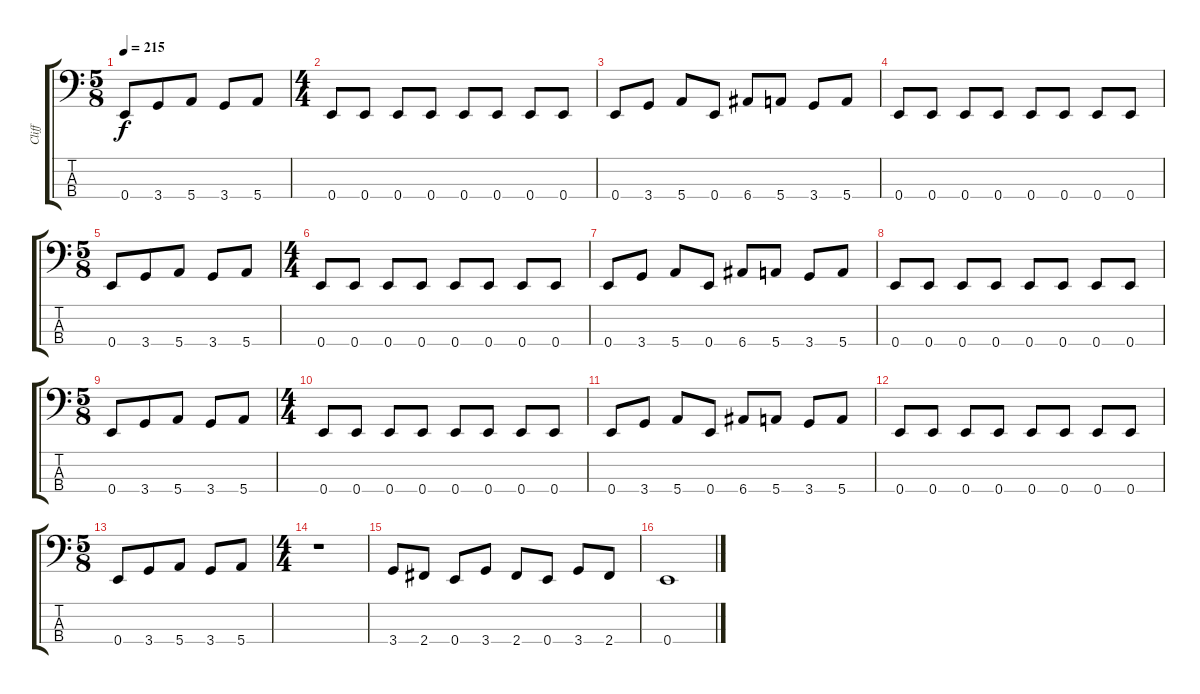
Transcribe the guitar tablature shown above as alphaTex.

\track ("Cliff" "Cliff") {instrument electricbassfinger}
\staff {score tabs}
\tuning (G2 D2 A1 E1) {hide}
\ts (5 8)
\tempo 215
\clef f4
\ks c
0.4.8{dy f} 3.4.8 5.4.8 3.4.8 5.4.8 |
\ts (4 4)
0.4.8 0.4.8 0.4.8 0.4.8 0.4.8 0.4.8 0.4.8 0.4.8 |
0.4.8 3.4.8 5.4.8 0.4.8 6.4.8 5.4.8 3.4.8 5.4.8 |
0.4.8 0.4.8 0.4.8 0.4.8 0.4.8 0.4.8 0.4.8 0.4.8 |
\ts (5 8)
0.4.8 3.4.8 5.4.8 3.4.8 5.4.8 |
\ts (4 4)
0.4.8 0.4.8 0.4.8 0.4.8 0.4.8 0.4.8 0.4.8 0.4.8 |
0.4.8 3.4.8 5.4.8 0.4.8 6.4.8 5.4.8 3.4.8 5.4.8 |
0.4.8 0.4.8 0.4.8 0.4.8 0.4.8 0.4.8 0.4.8 0.4.8 |
\ts (5 8)
0.4.8 3.4.8 5.4.8 3.4.8 5.4.8 |
\ts (4 4)
0.4.8 0.4.8 0.4.8 0.4.8 0.4.8 0.4.8 0.4.8 0.4.8 |
0.4.8 3.4.8 5.4.8 0.4.8 6.4.8 5.4.8 3.4.8 5.4.8 |
0.4.8 0.4.8 0.4.8 0.4.8 0.4.8 0.4.8 0.4.8 0.4.8 |
\ts (5 8)
0.4.8 3.4.8 5.4.8 3.4.8 5.4.8 |
\ts (4 4)
r.1 |
3.4.8 2.4.8 0.4.8 3.4.8 2.4.8 0.4.8 3.4.8 2.4.8 |
0.4.1
